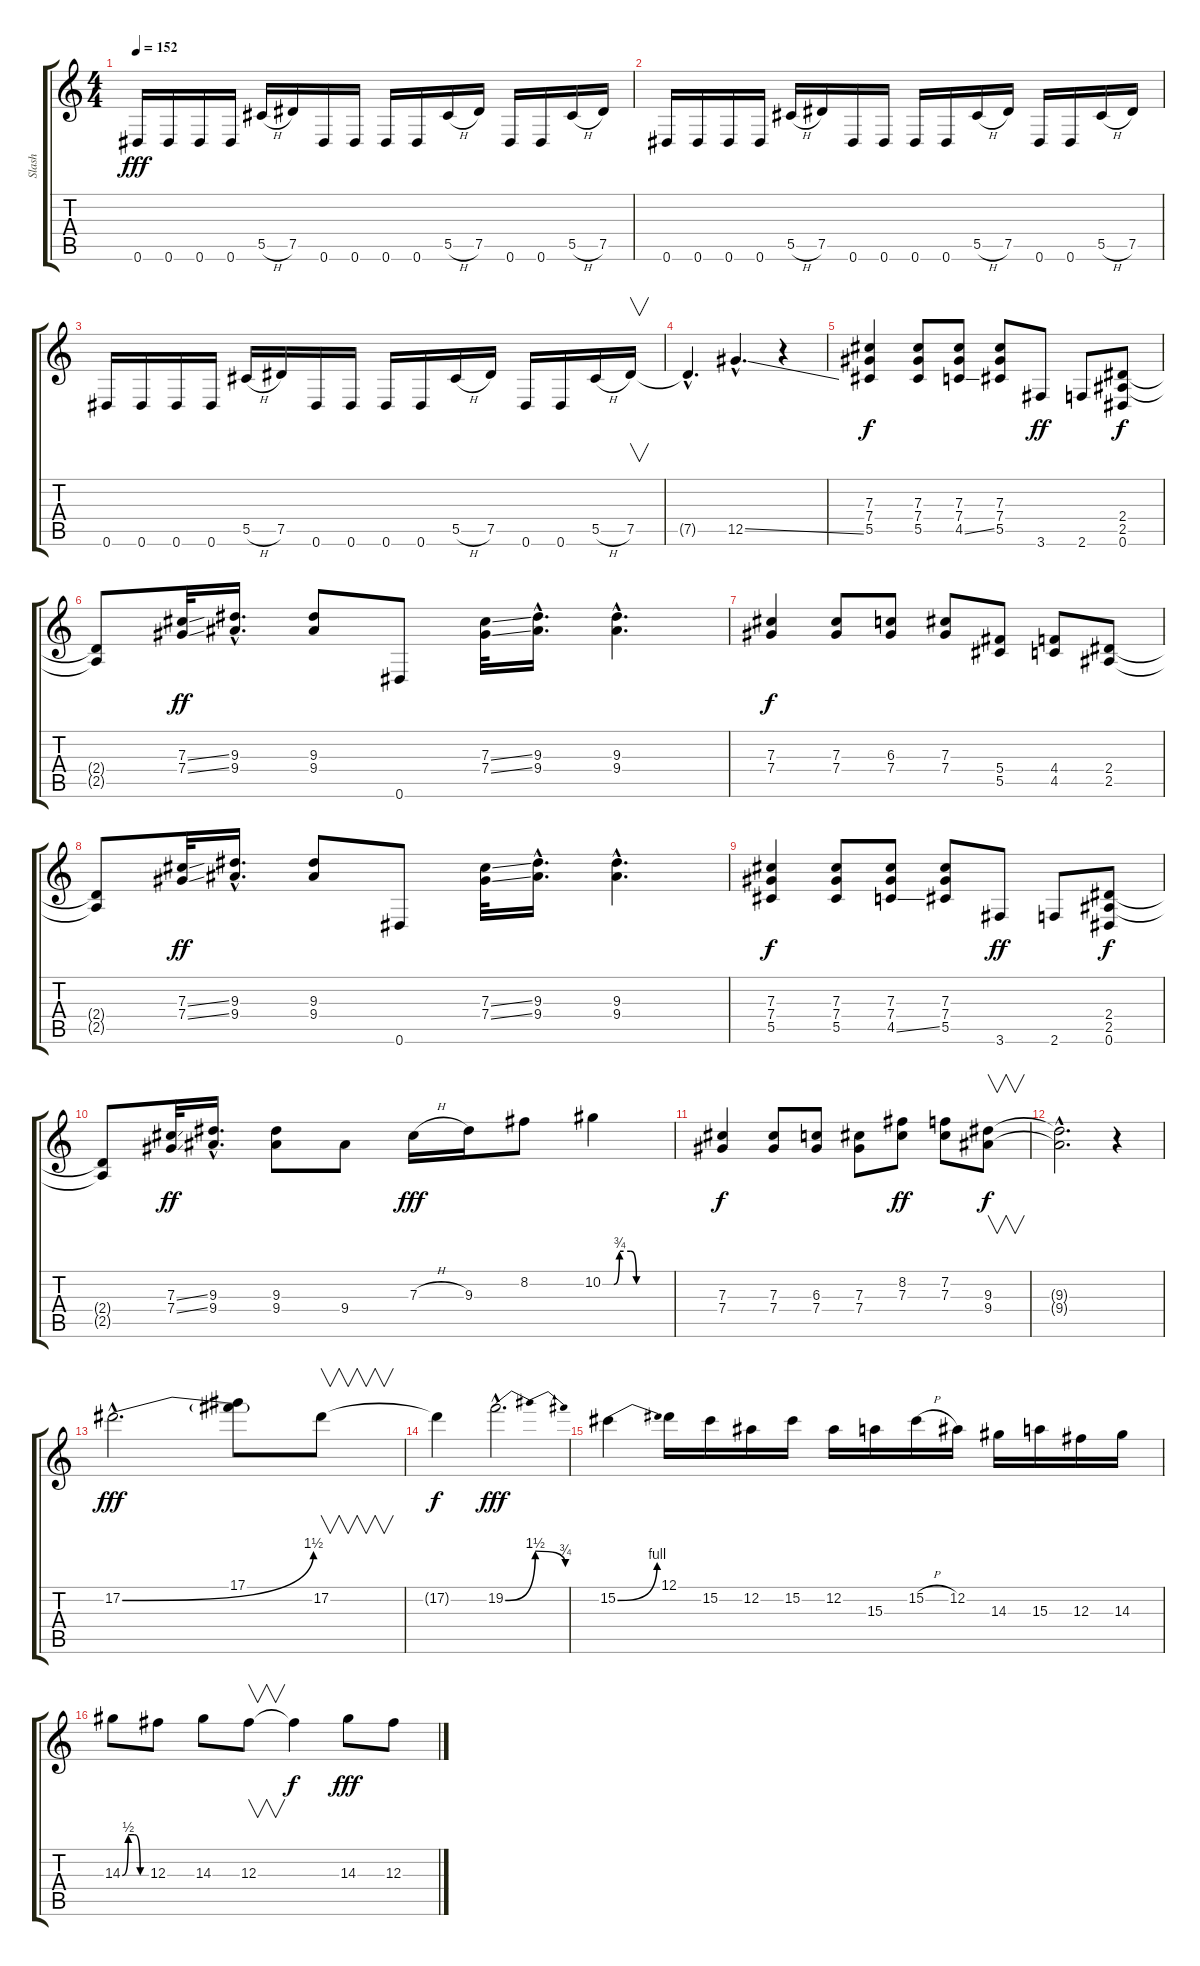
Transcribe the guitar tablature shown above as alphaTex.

\track ("Slash" "Slash") {instrument distortionguitar}
\staff {score tabs}
\tuning (Eb4 Bb3 Gb3 Db3 Ab2 Eb2) {hide}
\ts (4 4)
\tempo 152
\clef g2
\ks c
0.6.16{dy fff balance 8 instrument distortionguitar} 0.6.16 0.6.16 0.6.16 5.5{h}.16 7.5.16 0.6.16 0.6.16 0.6.16 0.6.16 5.5{h}.16 7.5.16 0.6.16 0.6.16 5.5{h}.16 7.5.16 |
0.6.16 0.6.16 0.6.16 0.6.16 5.5{h}.16 7.5.16 0.6.16 0.6.16 0.6.16 0.6.16 5.5{h}.16 7.5.16 0.6.16 0.6.16 5.5{h}.16 7.5.16 |
0.6.16 0.6.16 0.6.16 0.6.16 5.5{h}.16 7.5.16 0.6.16 0.6.16 0.6.16 0.6.16 5.5{h}.16 7.5.16 0.6.16 0.6.16 5.5{h}.16 7.5.16{v} |
7.5{hac t}.4{d} 12.5{ss hac}.4{d} r.4 |
(7.3 7.4 5.5).4{dy f balance 12} (7.3 7.4 5.5).8 (7.3 7.4 4.5{ss}).8 (7.3 7.4 5.5).8 3.6.8{dy ff} 2.6.8 (2.4 2.5 0.6).8{dy f} |
(2.4{t} 2.5{t}).8 (7.3{ss} 7.4{ss}).32{dy ff} (9.3{hac} 9.4{hac}).16{d} (9.3 9.4).8 0.6.8 (7.3{ss} 7.4{ss}).32 (9.3{hac} 9.4{hac}).16{d} (9.3{hac} 9.4{hac}).4{d} |
(7.3 7.4).4{dy f} (7.3 7.4).8 (6.3 7.4).8 (7.3 7.4).8 (5.4 5.5).8 (4.4 4.5).8 (2.4 2.5).8 |
(2.4{t} 2.5{t}).8 (7.3{ss} 7.4{ss}).32{dy ff} (9.3{hac} 9.4{hac}).16{d} (9.3 9.4).8 0.6.8 (7.3{ss} 7.4{ss}).32 (9.3{hac} 9.4{hac}).16{d} (9.3{hac} 9.4{hac}).4{d} |
(7.3 7.4 5.5).4{dy f} (7.3 7.4 5.5).8 (7.3 7.4 4.5{ss}).8 (7.3 7.4 5.5).8 3.6.8{dy ff} 2.6.8 (2.4 2.5 0.6).8{dy f} |
(2.4{t} 2.5{t}).8 (7.3{ss} 7.4{ss}).32{dy ff} (9.3{hac} 9.4{hac}).16{d} (9.3 9.4).8 9.4.8 7.3{h}.16{dy fff} 9.3.16 8.2.8 10.2{be (custom 0 0 10 0 15 3 25 3 30 0 45 0 60 0)}.4 |
(7.3 7.4).4{dy f} (7.3 7.4).8 (6.3 7.4).8 (7.3 7.4).8 (8.2 7.3).8{dy ff} (7.2 7.3).8 (9.3 9.4).8{v dy f} |
(9.3{hac t} 9.4{hac t}).2{d} r.4 |
17.2{be (bend 0 0 60 6) hac}.2{d dy fff} (17.1 17.2{t}).8 17.2.8{v} |
17.2{t}.4{dy f} 19.2{be (bendrelease 0 0 30 6 45 6 60 3) hac}.2{d dy fff} |
15.2{be (bend 0 0 60 4)}.4 12.1.16 15.2.16 12.2.16 15.2.16 12.2.16 15.3.16 15.2{h}.16 12.2.16 14.3.16 15.3.16 12.3.16 14.3.16 |
14.3{be (custom 0 0 15 2 30 2 45 0 60 0)}.8 12.3.8 14.3.8 12.3.8{v} 12.3{t}.4{dy f} 14.3.8{dy fff} 12.3.8
